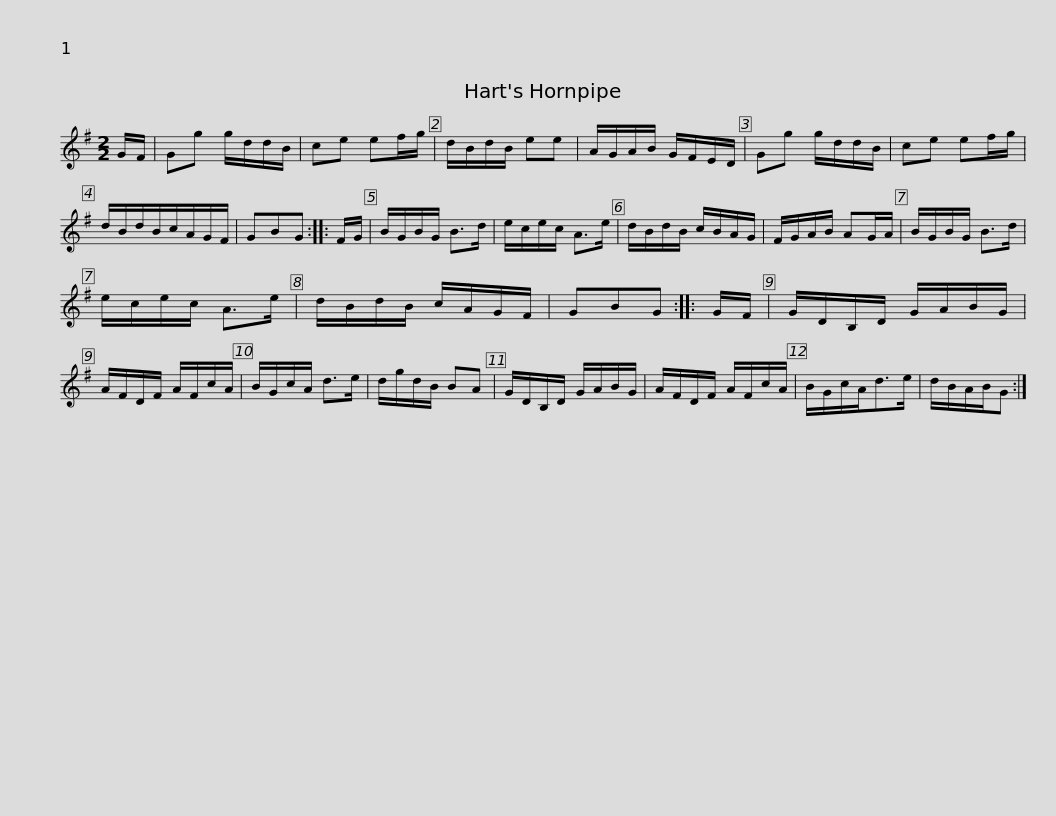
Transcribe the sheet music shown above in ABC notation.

X:1
L:1/8
M:2/2
I:linebreak $
K:G
V:1 treble
V:1
 G/F/ | Gg g/d/d/B/ | ce ef/g/ | d/B/d/B/ ee | A/G/A/B/ G/F/E/D/ | %5
 Gg g/d/d/B/ | ce ef/g/ | d/B/d/B/c/A/G/F/ |$ GBG :: F/G/ | %10
 B/G/B/G/ B>d | e/c/e/c/ A>e | d/B/d/B/ c/B/A/G/ | F/G/A/B/ AG/A/ | B/G/B/G/ B>d | %15
 e/c/e/c/ A>e |$ d/B/d/B/ c/A/G/F/ | GBG :: G/F/ | G/D/B,/D/ G/A/B/G/ | %20
 A/F/D/F/ A/F/c/A/ | B/G/c/A/ d>e | d/g/d/B/ BA |$ G/D/B,/D/ G/A/B/G/ | A/F/D/F/ A/F/c/A/ | %25
 B/G/c/A<de/ | d/B/A/B/G :| %27
